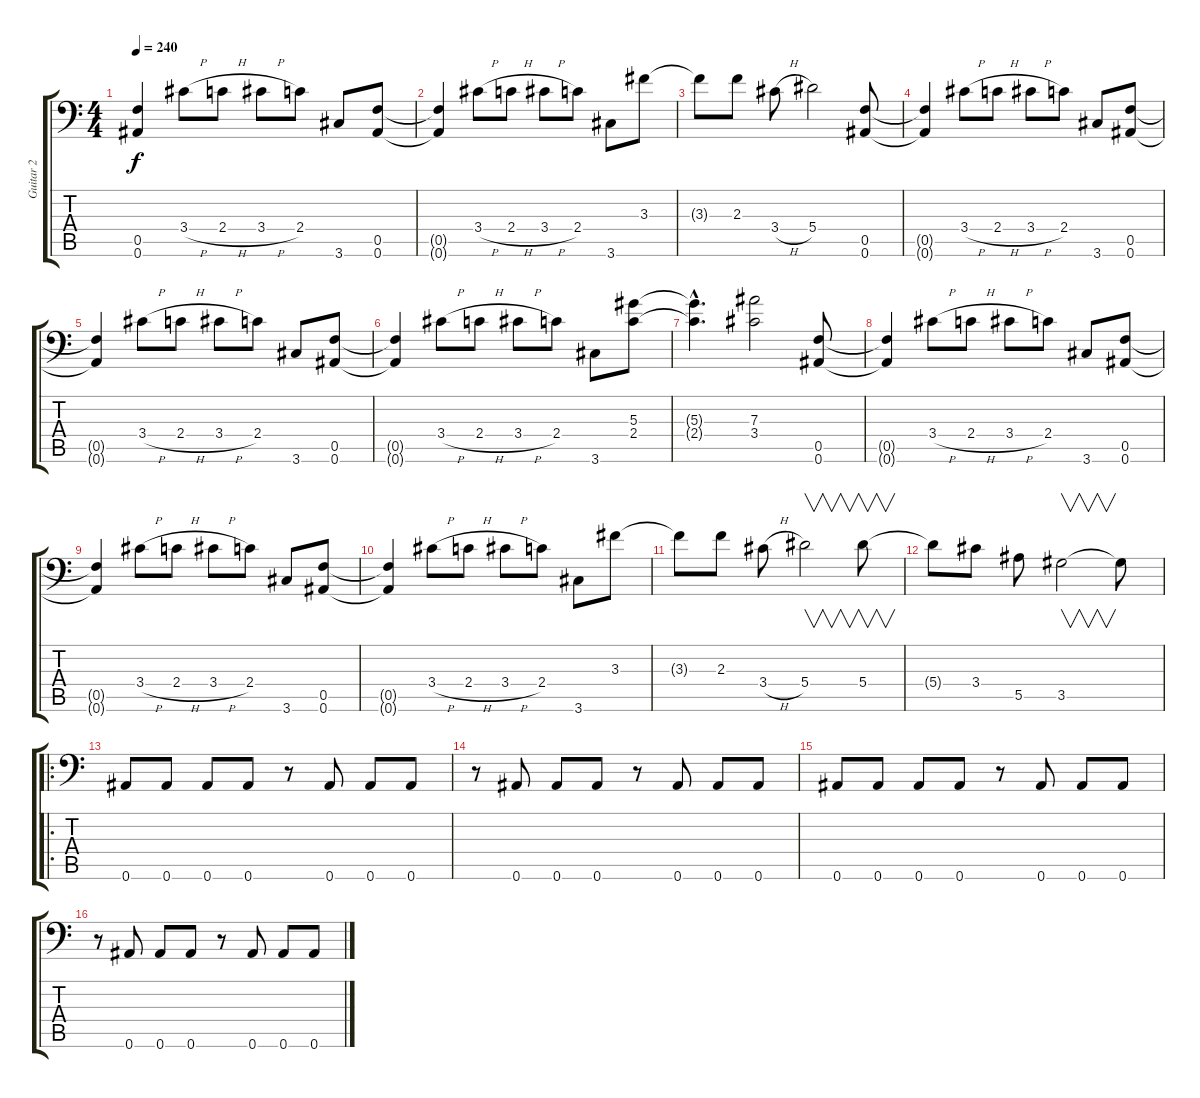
\track ("Guitar 2" "Guitar 2") {instrument distortionguitar}
\staff {score tabs}
\tuning (C4 G3 Eb3 Bb2 F2 Bb1) {hide}
\ts (4 4)
\tempo 240
\clef f4
\ks c
(0.5{t} 0.6{t}).4{dy f} 3.4{h}.8 2.4{h}.8 3.4{h}.8 2.4.8 3.6.8 (0.5 0.6).8 |
(0.5{t} 0.6{t}).4 3.4{h}.8 2.4{h}.8 3.4{h}.8 2.4.8 3.6.8 3.3.8 |
3.3{t}.8 2.3.8 3.4{h}.8 5.4.2 (0.5 0.6).8 |
(0.5{t} 0.6{t}).4 3.4{h}.8 2.4{h}.8 3.4{h}.8 2.4.8 3.6.8 (0.5 0.6).8 |
(0.5{t} 0.6{t}).4 3.4{h}.8 2.4{h}.8 3.4{h}.8 2.4.8 3.6.8 (0.5 0.6).8 |
(0.5{t} 0.6{t}).4 3.4{h}.8 2.4{h}.8 3.4{h}.8 2.4.8 3.6.8 (5.3 2.4).8 |
(5.3{hac t} 2.4{hac t}).4{d} (7.3 3.4).2 (0.5 0.6).8 |
(0.5{t} 0.6{t}).4 3.4{h}.8 2.4{h}.8 3.4{h}.8 2.4.8 3.6.8 (0.5 0.6).8 |
(0.5{t} 0.6{t}).4 3.4{h}.8 2.4{h}.8 3.4{h}.8 2.4.8 3.6.8 (0.5 0.6).8 |
(0.5{t} 0.6{t}).4 3.4{h}.8 2.4{h}.8 3.4{h}.8 2.4.8 3.6.8 3.3.8 |
3.3{t}.8 2.3.8 3.4{h}.8 5.4.2{v} 5.4.8{v} |
5.4{t}.8 3.4.8 5.5.8 3.5.2{v} 3.5{t}.8 |
\ro
0.6.8 0.6.8 0.6.8 0.6.8 r.8 0.6.8 0.6.8 0.6.8 |
r.8 0.6.8 0.6.8 0.6.8 r.8 0.6.8 0.6.8 0.6.8 |
0.6.8 0.6.8 0.6.8 0.6.8 r.8 0.6.8 0.6.8 0.6.8 |
r.8 0.6.8 0.6.8 0.6.8 r.8 0.6.8 0.6.8 0.6.8
